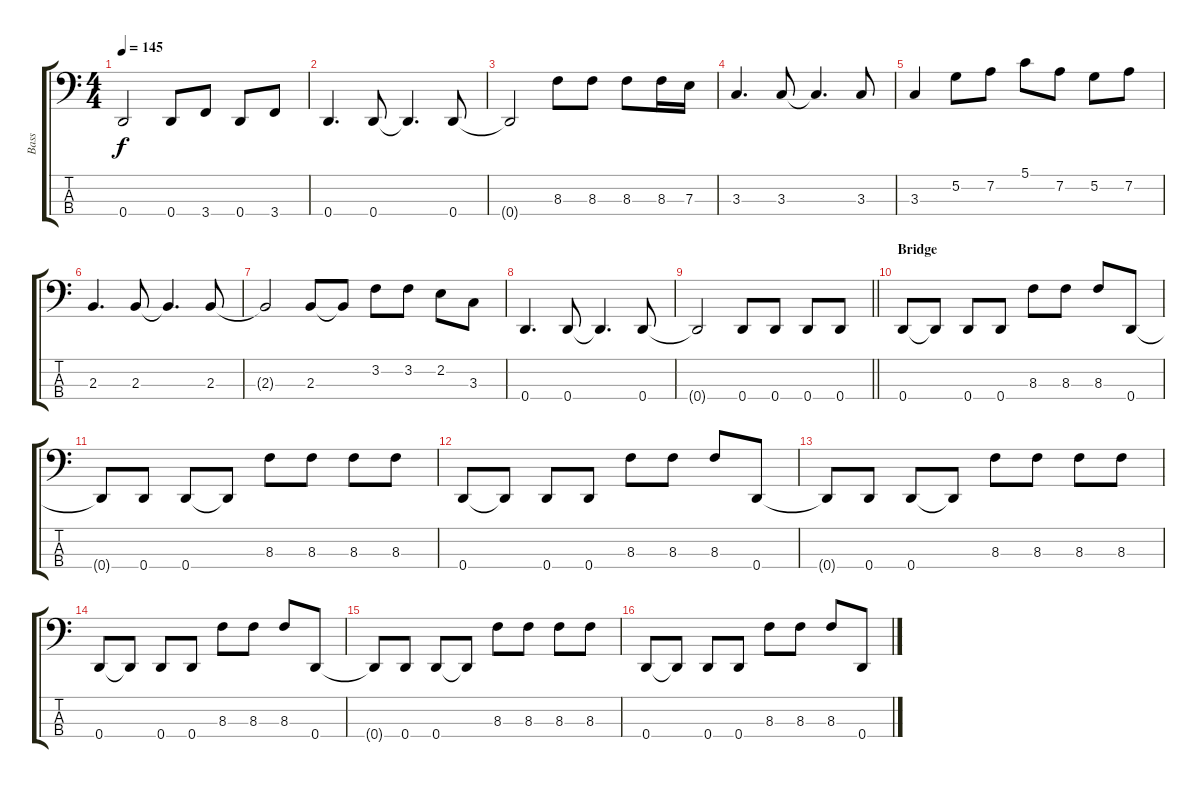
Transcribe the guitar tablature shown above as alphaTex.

\track ("Bass" "Bass") {solo instrument electricbasspick}
\staff {score tabs}
\tuning (G2 D2 A1 D1) {hide}
\ts (4 4)
\tempo 145
\clef f4
\ks c
0.4{t}.2{dy f} 0.4.8 3.4.8 0.4.8 3.4.8 |
0.4.4{d} 0.4.8 0.4{t}.4{d} 0.4.8 |
0.4{t}.2 8.3.8 8.3.8 8.3.8 8.3.16 7.3.16 |
3.3.4{d} 3.3.8 3.3{t}.4{d} 3.3.8 |
3.3.4 5.2.8 7.2.8 5.1.8 7.2.8 5.2.8 7.2.8 |
2.3.4{d} 2.3.8 2.3{t}.4{d} 2.3.8 |
2.3{t}.2 2.3.8 2.3{t}.8 3.2.8 3.2.8 2.2.8 3.3.8 |
0.4.4{d} 0.4.8 0.4{t}.4{d} 0.4.8 |
\barLineRight lightlight
0.4{t}.2 0.4.8 0.4.8 0.4.8 0.4.8 |
\section ("" "Bridge")
0.4.8 0.4{t}.8 0.4.8 0.4.8 8.3.8 8.3.8 8.3.8 0.4.8 |
0.4{t}.8 0.4.8 0.4.8 0.4{t}.8 8.3.8 8.3.8 8.3.8 8.3.8 |
0.4.8 0.4{t}.8 0.4.8 0.4.8 8.3.8 8.3.8 8.3.8 0.4.8 |
0.4{t}.8 0.4.8 0.4.8 0.4{t}.8 8.3.8 8.3.8 8.3.8 8.3.8 |
0.4.8 0.4{t}.8 0.4.8 0.4.8 8.3.8 8.3.8 8.3.8 0.4.8 |
0.4{t}.8 0.4.8 0.4.8 0.4{t}.8 8.3.8 8.3.8 8.3.8 8.3.8 |
0.4.8 0.4{t}.8 0.4.8 0.4.8 8.3.8 8.3.8 8.3.8 0.4.8
